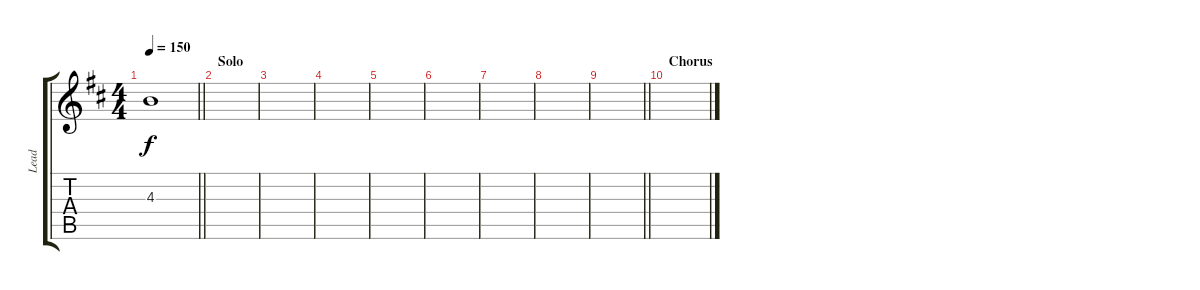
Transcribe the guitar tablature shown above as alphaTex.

\track ("Lead" "Lead") {instrument distortionguitar}
\staff {score tabs}
\tuning (E4 B3 G3 D3 A2 E2) {hide}
\ts (4 4)
\tempo 150
\clef g2
\barLineRight lightlight
\ks d
4.3.1{dy f} |
\section ("" "Solo")
|
|
|
|
|
|
|
\barLineRight lightlight
|
\section ("" "Chorus")
